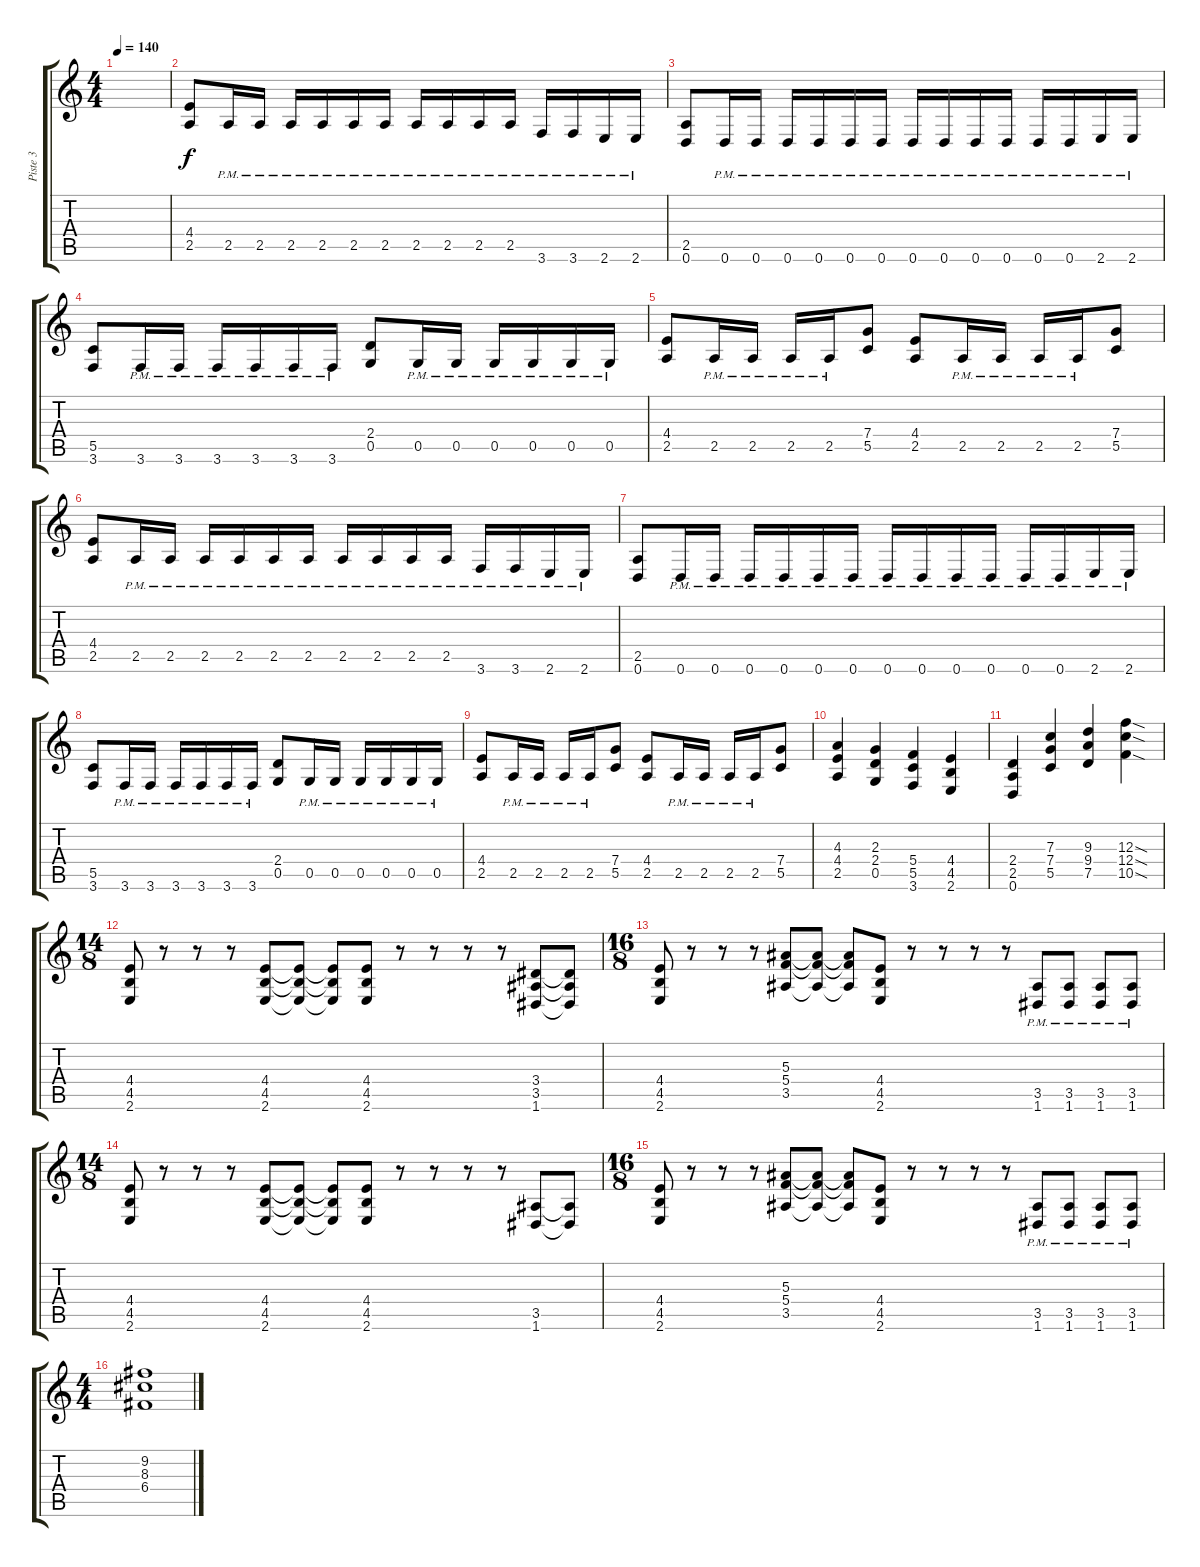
\track ("Piste 3" "Piste 3") {instrument distortionguitar}
\staff {score tabs}
\tuning (D4 A3 F3 C3 G2 D2) {hide}
\ts (4 4)
\tempo 140
\clef g2
\ks c
|
(4.4 2.5).8 2.5{pm}.16 2.5{pm}.16 2.5{pm}.16 2.5{pm}.16 2.5{pm}.16 2.5{pm}.16 2.5{pm}.16 2.5{pm}.16 2.5{pm}.16 2.5{pm}.16 3.6{pm}.16 3.6{pm}.16 2.6{pm}.16 2.6{pm}.16 |
(2.5 0.6).8 0.6{pm}.16 0.6{pm}.16 0.6{pm}.16 0.6{pm}.16 0.6{pm}.16 0.6{pm}.16 0.6{pm}.16 0.6{pm}.16 0.6{pm}.16 0.6{pm}.16 0.6{pm}.16 0.6{pm}.16 2.6{pm}.16 2.6{pm}.16 |
(5.5 3.6).8 3.6{pm}.16 3.6{pm}.16 3.6{pm}.16 3.6{pm}.16 3.6{pm}.16 3.6{pm}.16 (2.4 0.5).8 0.5{pm}.16 0.5{pm}.16 0.5{pm}.16 0.5{pm}.16 0.5{pm}.16 0.5{pm}.16 |
(4.4 2.5).8 2.5{pm}.16 2.5{pm}.16 2.5{pm}.16 2.5{pm}.16 (7.4 5.5).8 (4.4 2.5).8 2.5{pm}.16 2.5{pm}.16 2.5{pm}.16 2.5{pm}.16 (7.4 5.5).8 |
(4.4 2.5).8 2.5{pm}.16 2.5{pm}.16 2.5{pm}.16 2.5{pm}.16 2.5{pm}.16 2.5{pm}.16 2.5{pm}.16 2.5{pm}.16 2.5{pm}.16 2.5{pm}.16 3.6{pm}.16 3.6{pm}.16 2.6{pm}.16 2.6{pm}.16 |
(2.5 0.6).8 0.6{pm}.16 0.6{pm}.16 0.6{pm}.16 0.6{pm}.16 0.6{pm}.16 0.6{pm}.16 0.6{pm}.16 0.6{pm}.16 0.6{pm}.16 0.6{pm}.16 0.6{pm}.16 0.6{pm}.16 2.6{pm}.16 2.6{pm}.16 |
(5.5 3.6).8 3.6{pm}.16 3.6{pm}.16 3.6{pm}.16 3.6{pm}.16 3.6{pm}.16 3.6{pm}.16 (2.4 0.5).8 0.5{pm}.16 0.5{pm}.16 0.5{pm}.16 0.5{pm}.16 0.5{pm}.16 0.5{pm}.16 |
(4.4 2.5).8 2.5{pm}.16 2.5{pm}.16 2.5{pm}.16 2.5{pm}.16 (7.4 5.5).8 (4.4 2.5).8 2.5{pm}.16 2.5{pm}.16 2.5{pm}.16 2.5{pm}.16 (7.4 5.5).8 |
(4.3 4.4 2.5).4 (2.3 2.4 0.5).4 (5.4 5.5 3.6).4 (4.4 4.5 2.6).4 |
(2.4 2.5 0.6).4 (7.3 7.4 5.5).4 (9.3 9.4 7.5).4 (12.3{sod} 12.4{sod} 10.5{sod}).4 |
\ts (14 8)
(4.4 4.5 2.6).8{balance 0} r.8 r.8 r.8 (4.4 4.5 2.6).8 (4.4{t} 4.5{t} 2.6{t}).8 (4.4{t} 4.5{t} 2.6{t}).8 (4.4 4.5 2.6).8 r.8 r.8 r.8 r.8 (3.4 3.5 1.6).8 (3.4{t} 3.5{t} 1.6{t}).8 |
\ts (16 8)
(4.4 4.5 2.6).8 r.8 r.8 r.8 (5.3 5.4 3.5).8 (5.3{t} 5.4{t} 3.5{t}).8 (5.3{t} 5.4{t} 3.5{t}).8 (4.4 4.5 2.6).8 r.8 r.8 r.8 r.8 (3.5{pm} 1.6{pm}).8 (3.5{pm} 1.6{pm}).8 (3.5{pm} 1.6{pm}).8 (3.5{pm} 1.6{pm}).8 |
\ts (14 8)
(4.4 4.5 2.6).8 r.8 r.8 r.8 (4.4 4.5 2.6).8 (4.4{t} 4.5{t} 2.6{t}).8 (4.4{t} 4.5{t} 2.6{t}).8 (4.4 4.5 2.6).8 r.8 r.8 r.8 r.8 (3.5 1.6).8 (3.5{t} 1.6{t}).8 |
\ts (16 8)
(4.4 4.5 2.6).8 r.8 r.8 r.8 (5.3 5.4 3.5).8 (5.3{t} 5.4{t} 3.5{t}).8 (5.3{t} 5.4{t} 3.5{t}).8 (4.4 4.5 2.6).8 r.8 r.8 r.8 r.8 (3.5{pm} 1.6{pm}).8 (3.5{pm} 1.6{pm}).8 (3.5{pm} 1.6{pm}).8 (3.5{pm} 1.6{pm}).8 |
\ts (4 4)
(9.2 8.3 6.4).1
